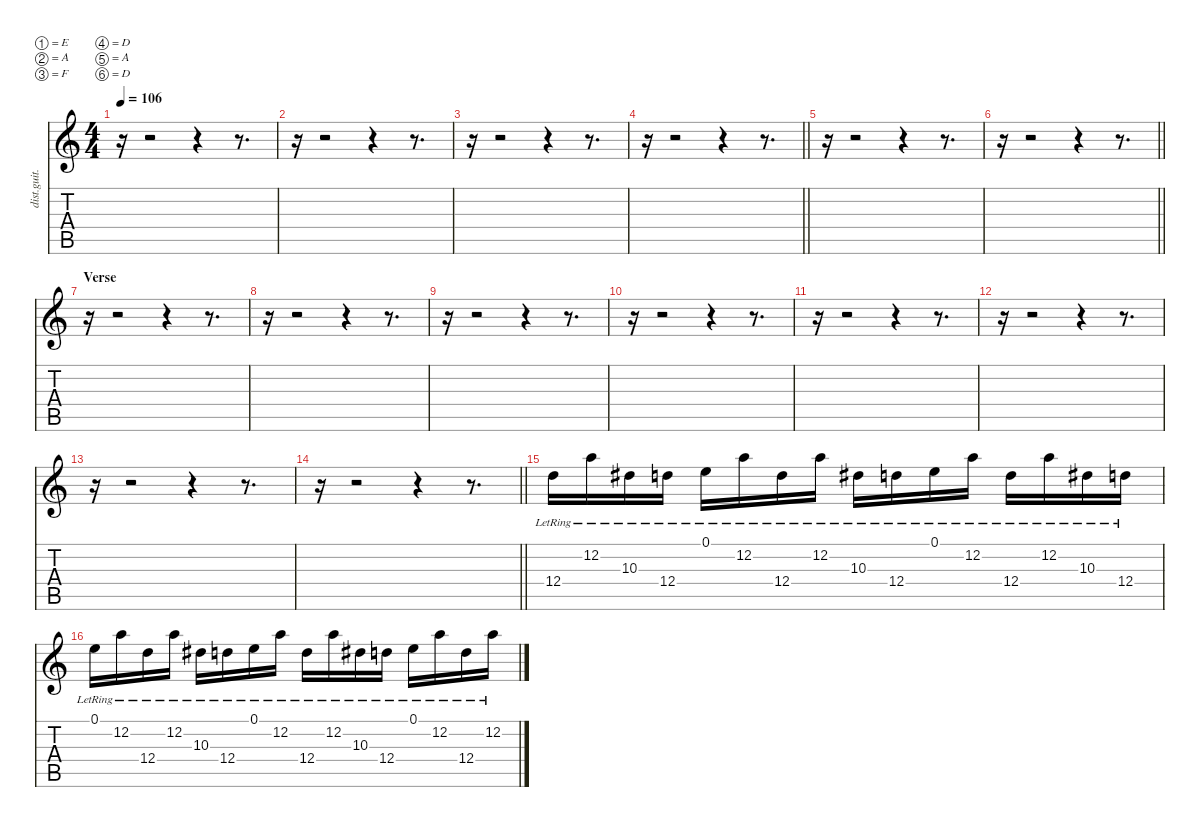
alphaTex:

\defaultSystemsLayout 4
\hideDynamics
\bracketExtendMode nobrackets
\otherSystemsTrackNameOrientation horizontal
\track ("Track 3" "dist.guit.") {instrument distortionguitar}
\staff {score tabs}
\tuning (E4 A3 F3 D3 A2 D2)
\ts (4 4)
\tempo 106
\clef g2
\ks c
r.16{dy f beam Down} r.2{beam Down} r.4{beam Down} r.8{d beam Down} |
r.16{beam Down} r.2{beam Down} r.4{beam Down} r.8{d beam Down} |
r.16{beam Down} r.2{beam Down} r.4{beam Down} r.8{d beam Down} |
\barLineRight lightlight
r.16{beam Down} r.2{beam Down} r.4{beam Down} r.8{d beam Down} |
r.16{beam Down} r.2{beam Down} r.4{beam Down} r.8{d beam Down} |
\barLineRight lightlight
r.16{beam Down} r.2{beam Down} r.4{beam Down} r.8{d beam Down} |
\section ("" "Verse")
r.16{beam Down} r.2{beam Down} r.4{beam Down} r.8{d beam Down} |
r.16{beam Down} r.2{beam Down} r.4{beam Down} r.8{d beam Down} |
r.16{beam Down} r.2{beam Down} r.4{beam Down} r.8{d beam Down} |
r.16{beam Down} r.2{beam Down} r.4{beam Down} r.8{d beam Down} |
r.16{beam Down} r.2{beam Down} r.4{beam Down} r.8{d beam Down} |
r.16{beam Down} r.2{beam Down} r.4{beam Down} r.8{d beam Down} |
r.16{beam Down} r.2{beam Down} r.4{beam Down} r.8{d beam Down} |
\barLineRight lightlight
r.16{instrument electricguitarclean beam Down} r.2{beam Down} r.4{beam Down} r.8{d beam Down} |
\section ("" "")
12.4{lr}.16{beam Down} 12.2{lr}.16{beam Down} 10.3{lr acc #}.16{beam Down} 12.4{lr}.16{beam Down} 0.1{lr}.16{beam Down} 12.2{lr}.16{beam Down} 12.4{lr}.16{beam Down} 12.2{lr}.16{beam Down} 10.3{lr acc #}.16{beam Down} 12.4{lr}.16{beam Down} 0.1{lr}.16{beam Down} 12.2{lr}.16{beam Down} 12.4{lr}.16{beam Down} 12.2{lr}.16{beam Down} 10.3{lr acc #}.16{beam Down} 12.4{lr}.16{beam Down} |
0.1{lr}.16{beam Down} 12.2{lr}.16{beam Down} 12.4{lr}.16{beam Down} 12.2{lr}.16{beam Down} 10.3{lr acc #}.16{beam Down} 12.4{lr}.16{beam Down} 0.1{lr}.16{beam Down} 12.2{lr}.16{beam Down} 12.4{lr}.16{beam Down} 12.2{lr}.16{beam Down} 10.3{lr acc #}.16{beam Down} 12.4{lr}.16{beam Down} 0.1{lr}.16{beam Down} 12.2{lr}.16{beam Down} 12.4{lr}.16{beam Down} 12.2{lr}.16{beam Down}
